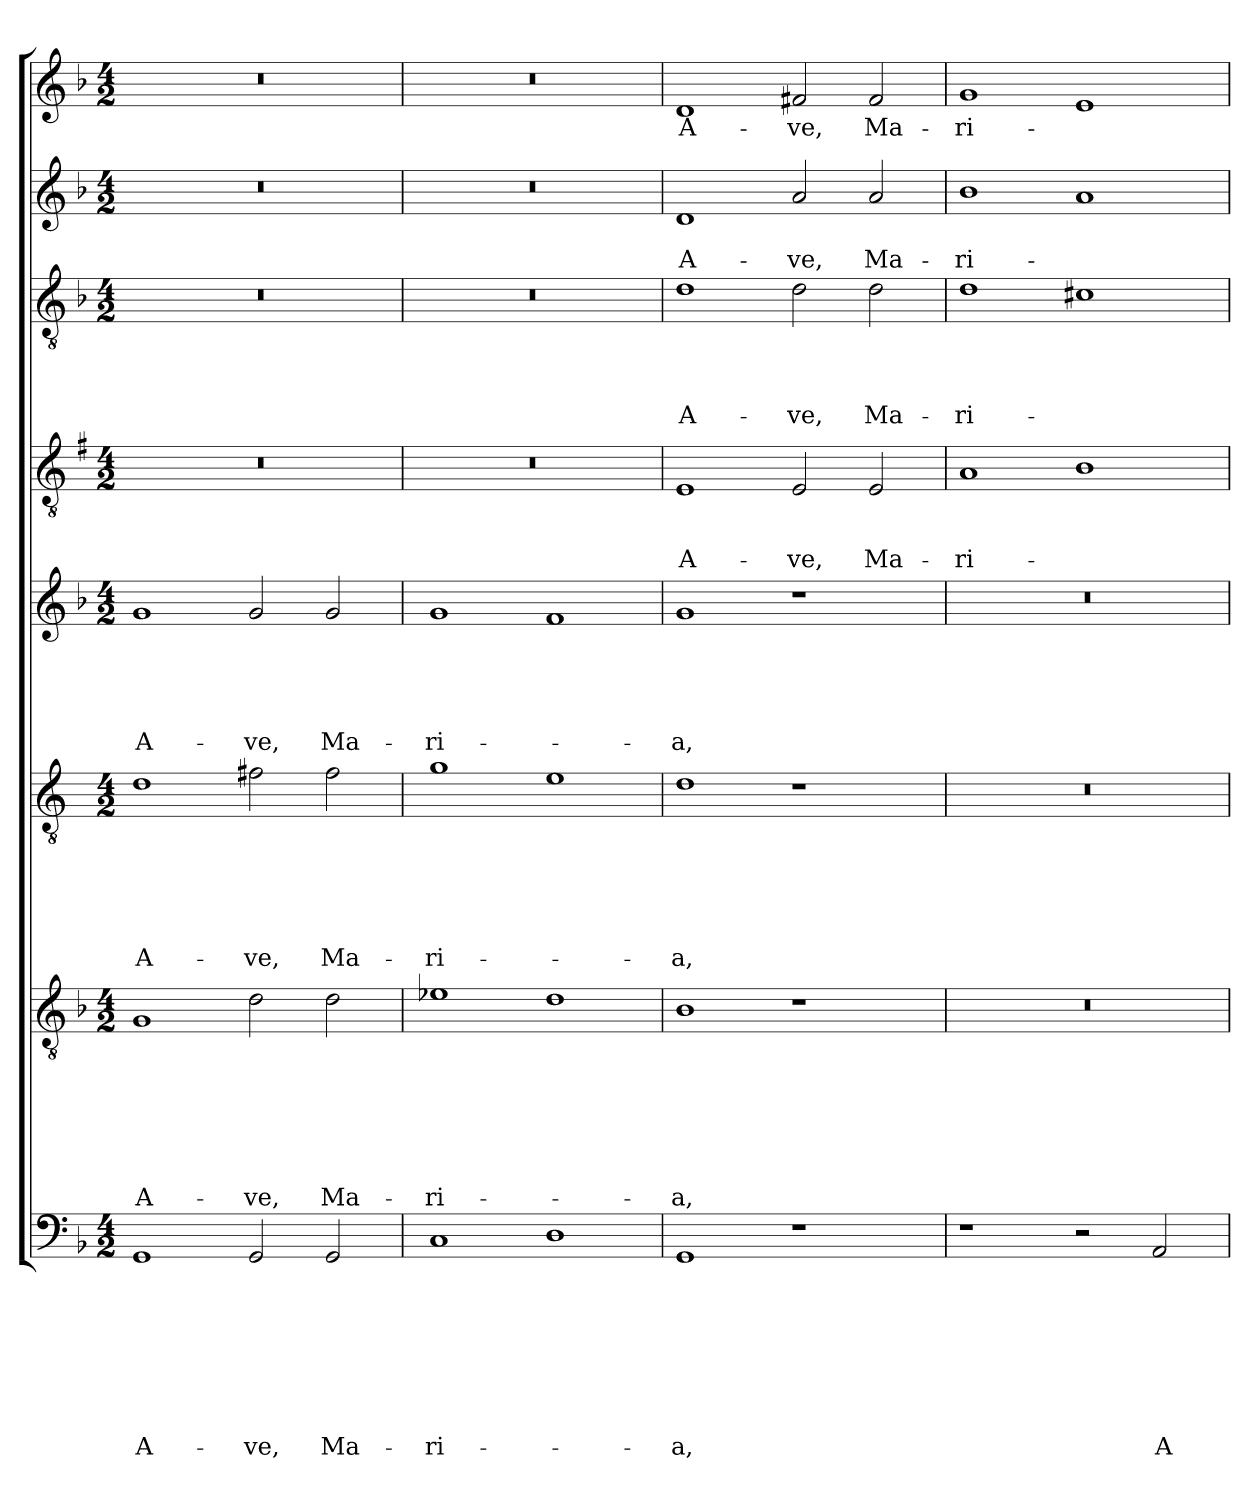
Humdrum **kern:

**kern	**text	**text	**text	**text	**text	**text	**text	**text	**kern	**text	**text	**text	**text	**text	**text	**text	**kern	**text	**text	**text	**text	**text	**text	**kern	**text	**text	**text	**text	**text	**kern	**text	**text	**text	**kern	**text	**text	**text	**text	**kern	**text	**text	**kern	**text
*part8	*part8	*part8	*part8	*part8	*part8	*part8	*part8	*part8	*part7	*part7	*part7	*part7	*part7	*part7	*part7	*part7	*part6	*part6	*part6	*part6	*part6	*part6	*part6	*part5	*part5	*part5	*part5	*part5	*part5	*part4	*part4	*part4	*part4	*part3	*part3	*part3	*part3	*part3	*part2	*part2	*part2	*part1	*part1
*staff8	*staff8	*staff8	*staff8	*staff8	*staff8	*staff8	*staff8	*staff8	*staff7	*staff7	*staff7	*staff7	*staff7	*staff7	*staff7	*staff7	*staff6	*staff6	*staff6	*staff6	*staff6	*staff6	*staff6	*staff5	*staff5	*staff5	*staff5	*staff5	*staff5	*staff4	*staff4	*staff4	*staff4	*staff3	*staff3	*staff3	*staff3	*staff3	*staff2	*staff2	*staff2	*staff1	*staff1
*	*	*	*	*	*	*	*	*	*	*	*	*	*	*	*	*	*	*	*	*	*	*	*	*	*	*	*	*	*	*I'Cl	*	*	*	*	*	*	*	*	*	*	*	*	*
*clefF4	*	*	*	*	*	*	*	*	*clefGv2	*	*	*	*	*	*	*	*clefGv2	*	*	*	*	*	*	*clefG2	*	*	*	*	*	*clefGv2	*	*	*	*clefGv2	*	*	*	*	*clefG2	*	*	*clefG2	*
*	*	*	*	*	*	*	*	*	*	*	*	*	*	*	*	*	*ITrd4c7	*	*	*	*	*	*	*	*	*	*	*	*	*ITrd1c2	*	*	*	*	*	*	*	*	*	*	*	*	*
*k[b-]	*	*	*	*	*	*	*	*	*k[b-]	*	*	*	*	*	*	*	*k[b-]	*	*	*	*	*	*	*k[b-]	*	*	*	*	*	*k[b-]	*	*	*	*k[b-]	*	*	*	*	*k[b-]	*	*	*k[b-]	*
*F:	*	*	*	*	*	*	*	*	*F:	*	*	*	*	*	*	*	*F:	*	*	*	*	*	*	*F:	*	*	*	*	*	*F:	*	*	*	*F:	*	*	*	*	*F:	*	*	*F:	*
*M4/2	*	*	*	*	*	*	*	*	*M4/2	*	*	*	*	*	*	*	*M4/2	*	*	*	*	*	*	*M4/2	*	*	*	*	*	*M4/2	*	*	*	*M4/2	*	*	*	*	*M4/2	*	*	*M4/2	*
=1	=1	=1	=1	=1	=1	=1	=1	=1	=1	=1	=1	=1	=1	=1	=1	=1	=1	=1	=1	=1	=1	=1	=1	=1	=1	=1	=1	=1	=1	=1	=1	=1	=1	=1	=1	=1	=1	=1	=1	=1	=1	=1	=1
!	!	!	!	!	!	!	!	!LO:LY:b	!	!	!	!	!	!	!	!LO:LY:b	!	!	!	!	!	!	!LO:LY:b	!	!	!	!	!	!LO:LY:b	!	!	!	!	!	!	!	!	!	!	!	!	!	!
1GG	.	.	.	.	.	.	.	A-	1G	.	.	.	.	.	.	A-	1G	.	.	.	.	.	A-	1g	.	.	.	.	A-	0r	.	.	.	0r	.	.	.	.	0r	.	.	0r	.
!	!	!	!	!	!	!	!	!LO:LY:b	!	!	!	!	!	!	!	!LO:LY:b	!	!	!	!	!	!	!LO:LY:b	!	!	!	!	!	!LO:LY:b	!	!	!	!	!	!	!	!	!	!	!	!	!	!
2GG/	.	.	.	.	.	.	.	-ve,	2d\	.	.	.	.	.	.	-ve,	2Bn\	.	.	.	.	.	-ve,	2g/	.	.	.	.	-ve,	.	.	.	.	.	.	.	.	.	.	.	.	.	.
!	!	!	!	!	!	!	!	!LO:LY:b	!	!	!	!	!	!	!	!LO:LY:b	!	!	!	!	!	!	!LO:LY:b	!	!	!	!	!	!LO:LY:b	!	!	!	!	!	!	!	!	!	!	!	!	!	!
2GG/	.	.	.	.	.	.	.	Ma-	2d\	.	.	.	.	.	.	Ma-	2B\	.	.	.	.	.	Ma-	2g/	.	.	.	.	Ma-	.	.	.	.	.	.	.	.	.	.	.	.	.	.
=2	=2	=2	=2	=2	=2	=2	=2	=2	=2	=2	=2	=2	=2	=2	=2	=2	=2	=2	=2	=2	=2	=2	=2	=2	=2	=2	=2	=2	=2	=2	=2	=2	=2	=2	=2	=2	=2	=2	=2	=2	=2	=2	=2
!	!	!	!	!	!	!	!	!LO:LY:b	!	!	!	!	!	!	!	!LO:LY:b	!	!	!	!	!	!	!LO:LY:b	!	!	!	!	!	!LO:LY:b	!	!	!	!	!	!	!	!	!	!	!	!	!	!
1C	.	.	.	.	.	.	.	-ri-	1e-X	.	.	.	.	.	.	-ri-	1c	.	.	.	.	.	-ri-	1g	.	.	.	.	-ri-	0r	.	.	.	0r	.	.	.	.	0r	.	.	0r	.
1D	.	.	.	.	.	.	.	.	1d	.	.	.	.	.	.	.	1A	.	.	.	.	.	.	1f	.	.	.	.	.	.	.	.	.	.	.	.	.	.	.	.	.	.	.
=3	=3	=3	=3	=3	=3	=3	=3	=3	=3	=3	=3	=3	=3	=3	=3	=3	=3	=3	=3	=3	=3	=3	=3	=3	=3	=3	=3	=3	=3	=3	=3	=3	=3	=3	=3	=3	=3	=3	=3	=3	=3	=3	=3
!	!	!	!	!	!	!	!	!LO:LY:b	!	!	!	!	!	!	!	!LO:LY:b	!	!	!	!	!	!	!LO:LY:b	!	!	!	!	!	!LO:LY:b	!	!	!	!LO:LY:b	!	!	!	!	!LO:LY:b	!	!	!LO:LY:b	!	!LO:LY:b
1GG	.	.	.	.	.	.	.	-a,	1B-	.	.	.	.	.	.	-a,	1G	.	.	.	.	.	-a,	1g	.	.	.	.	-a,	1D	.	.	A-	1d	.	.	.	A-	1d	.	A-	1d	A-
!	!	!	!	!	!	!	!	!	!	!	!	!	!	!	!	!	!	!	!	!	!	!	!	!	!	!	!	!	!	!	!	!	!LO:LY:b	!	!	!	!	!LO:LY:b	!	!	!LO:LY:b	!	!LO:LY:b
1r	.	.	.	.	.	.	.	.	1r	.	.	.	.	.	.	.	1r	.	.	.	.	.	.	1r	.	.	.	.	.	2D/	.	.	-ve,	2d\	.	.	.	-ve,	2a/	.	-ve,	2f#X/	-ve,
!	!	!	!	!	!	!	!	!	!	!	!	!	!	!	!	!	!	!	!	!	!	!	!	!	!	!	!	!	!	!	!	!	!LO:LY:b	!	!	!	!	!LO:LY:b	!	!	!LO:LY:b	!	!LO:LY:b
.	.	.	.	.	.	.	.	.	.	.	.	.	.	.	.	.	.	.	.	.	.	.	.	.	.	.	.	.	.	2D/	.	.	Ma-	2d\	.	.	.	Ma-	2a/	.	Ma-	2f#/	Ma-
=4	=4	=4	=4	=4	=4	=4	=4	=4	=4	=4	=4	=4	=4	=4	=4	=4	=4	=4	=4	=4	=4	=4	=4	=4	=4	=4	=4	=4	=4	=4	=4	=4	=4	=4	=4	=4	=4	=4	=4	=4	=4	=4	=4
!	!	!	!	!	!	!	!	!	!	!	!	!	!	!	!	!	!	!	!	!	!	!	!	!	!	!	!	!	!	!	!	!	!LO:LY:b	!	!	!	!	!LO:LY:b	!	!	!LO:LY:b	!	!LO:LY:b
1r	.	.	.	.	.	.	.	.	0r	.	.	.	.	.	.	.	0r	.	.	.	.	.	.	0r	.	.	.	.	.	1G	.	.	-ri-	1d	.	.	.	-ri-	1b-	.	-ri-	1g	-ri-
2r	.	.	.	.	.	.	.	.	.	.	.	.	.	.	.	.	.	.	.	.	.	.	.	.	.	.	.	.	.	1A	.	.	.	1c#X	.	.	.	.	1a	.	.	1e	.
!	!	!	!	!	!	!	!	!LO:LY:b	!	!	!	!	!	!	!	!	!	!	!	!	!	!	!	!	!	!	!	!	!	!	!	!	!	!	!	!	!	!	!	!	!	!	!
2AA/	.	.	.	.	.	.	.	A-	.	.	.	.	.	.	.	.	.	.	.	.	.	.	.	.	.	.	.	.	.	.	.	.	.	.	.	.	.	.	.	.	.	.	.
=	=	=	=	=	=	=	=	=	=	=	=	=	=	=	=	=	=	=	=	=	=	=	=	=	=	=	=	=	=	=	=	=	=	=	=	=	=	=	=	=	=	=	=
*-	*-	*-	*-	*-	*-	*-	*-	*-	*-	*-	*-	*-	*-	*-	*-	*-	*-	*-	*-	*-	*-	*-	*-	*-	*-	*-	*-	*-	*-	*-	*-	*-	*-	*-	*-	*-	*-	*-	*-	*-	*-	*-	*-
